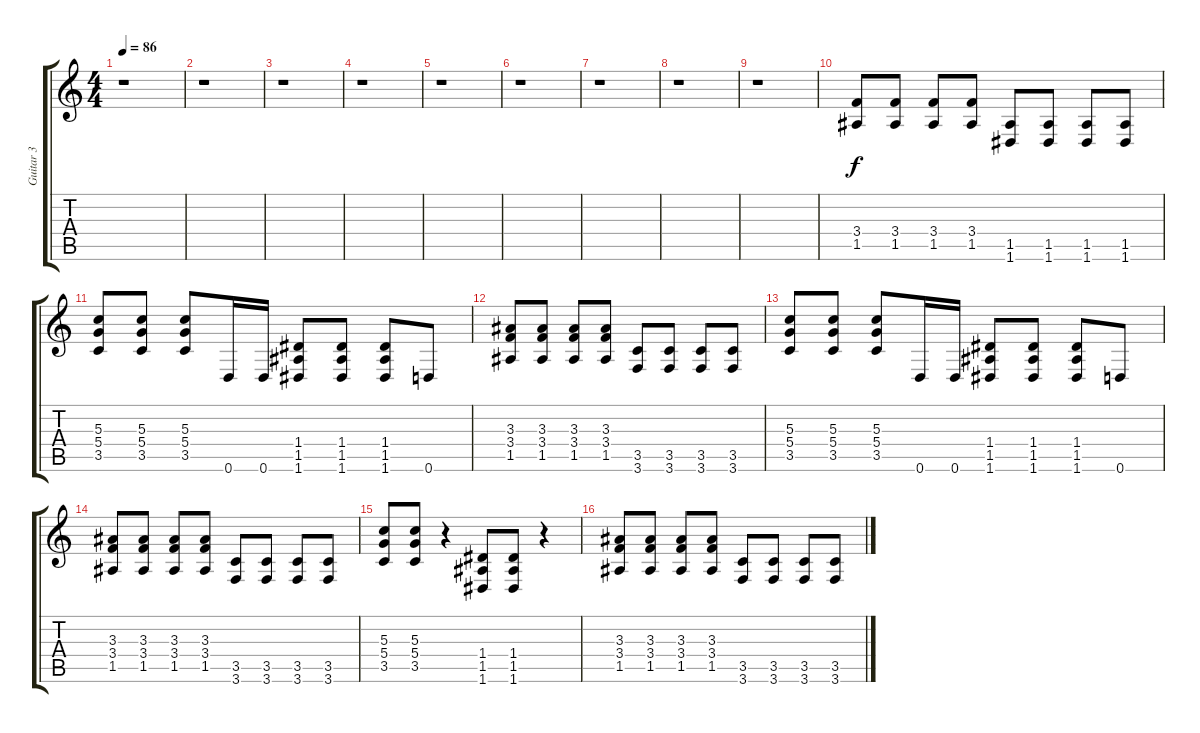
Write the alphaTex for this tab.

\track ("Guitar 3" "Guitar 3") {instrument distortionguitar}
\staff {score tabs}
\tuning (E4 B3 G3 D3 A2 D2) {hide}
\ts (4 4)
\tempo 86
\clef g2
\ks c
r.1{dy f instrument distortionguitar} |
r.1 |
r.1 |
r.1 |
r.1 |
r.1 |
r.1 |
r.1 |
r.1 |
(3.4 1.5).8 (3.4 1.5).8 (3.4 1.5).8 (3.4 1.5).8 (1.5 1.6).8 (1.5 1.6).8 (1.5 1.6).8 (1.5 1.6).8 |
(5.3 5.4 3.5).8 (5.3 5.4 3.5).8 (5.3 5.4 3.5).8 0.6.16 0.6.16 (1.4 1.5 1.6).8 (1.4 1.5 1.6).8 (1.4 1.5 1.6).8 0.6.8 |
(3.3 3.4 1.5).8 (3.3 3.4 1.5).8 (3.3 3.4 1.5).8 (3.3 3.4 1.5).8 (3.5 3.6).8 (3.5 3.6).8 (3.5 3.6).8 (3.5 3.6).8 |
(5.3 5.4 3.5).8 (5.3 5.4 3.5).8 (5.3 5.4 3.5).8 0.6.16 0.6.16 (1.4 1.5 1.6).8 (1.4 1.5 1.6).8 (1.4 1.5 1.6).8 0.6.8 |
(3.3 3.4 1.5).8 (3.3 3.4 1.5).8 (3.3 3.4 1.5).8 (3.3 3.4 1.5).8 (3.5 3.6).8 (3.5 3.6).8 (3.5 3.6).8 (3.5 3.6).8 |
(5.3 5.4 3.5).8 (5.3 5.4 3.5).8 r.4 (1.4 1.5 1.6).8 (1.4 1.5 1.6).8 r.4 |
(3.3 3.4 1.5).8 (3.3 3.4 1.5).8 (3.3 3.4 1.5).8 (3.3 3.4 1.5).8 (3.5 3.6).8 (3.5 3.6).8 (3.5 3.6).8 (3.5 3.6).8
